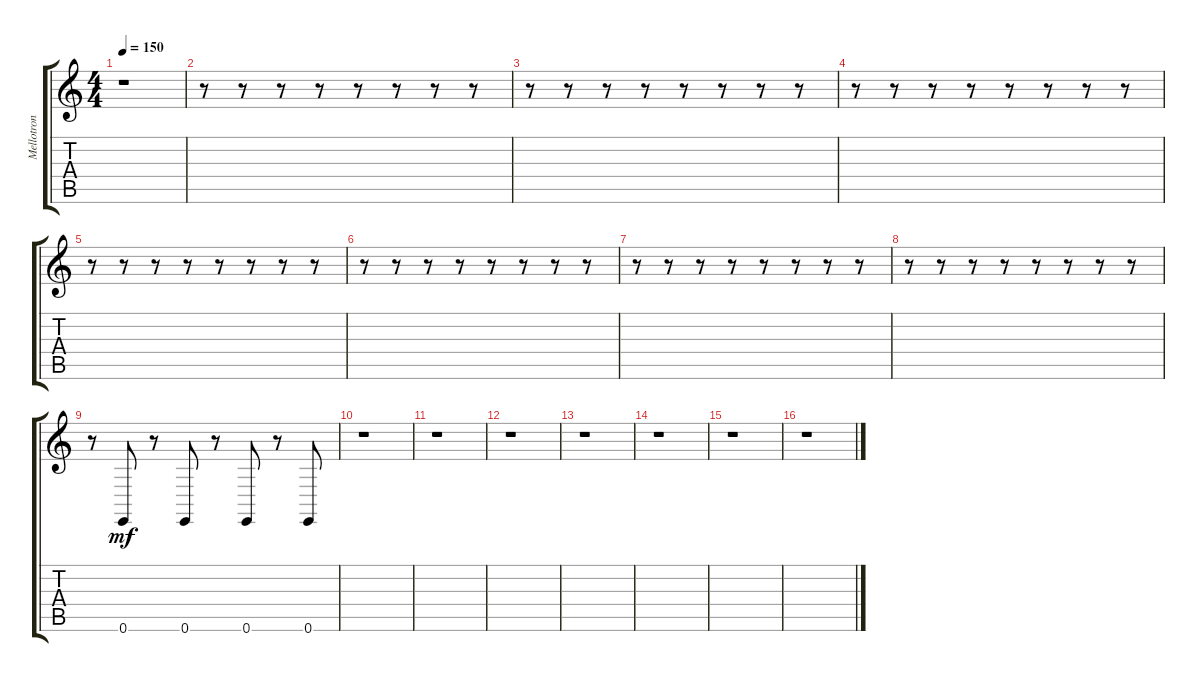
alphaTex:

\track ("Mellotron" "Mellotron") {instrument clavinet}
\staff {score tabs}
\tuning (E4 B3 G3 D3 A2 E2) {hide}
\ts (4 4)
\tempo 150
\clef g2
\ks c
r.1{dy mf} |
r.8 r.8 r.8 r.8 r.8 r.8 r.8 r.8 |
r.8 r.8 r.8 r.8 r.8 r.8 r.8 r.8 |
r.8 r.8 r.8 r.8 r.8 r.8 r.8 r.8 |
r.8 r.8 r.8 r.8 r.8 r.8 r.8 r.8 |
r.8 r.8 r.8 r.8 r.8 r.8 r.8 r.8 |
r.8 r.8 r.8 r.8 r.8 r.8 r.8 r.8 |
r.8 r.8 r.8 r.8 r.8 r.8 r.8 r.8 |
r.8 0.6.8 r.8 0.6.8 r.8 0.6.8 r.8 0.6.8 |
r.1 |
r.1 |
r.1 |
r.1 |
r.1 |
r.1 |
r.1
